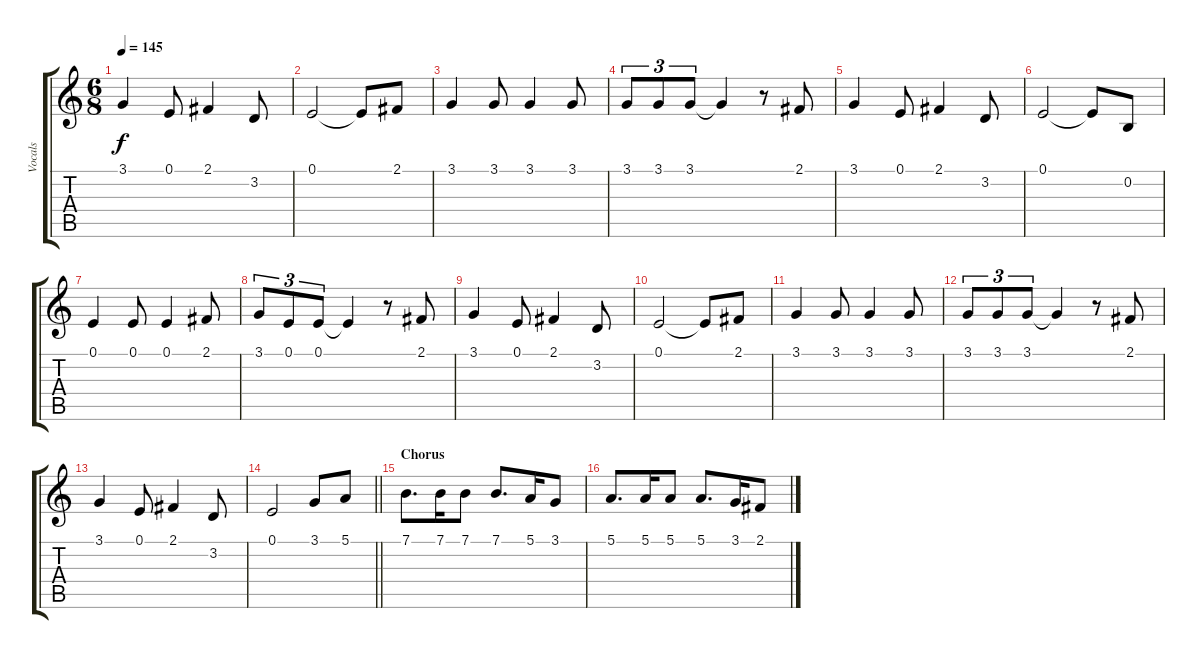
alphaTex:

\track ("Vocals" "Vocals") {instrument harmonica}
\staff {score tabs}
\tuning (E4 B3 G3 D3 A2 E2) {hide}
\ts (6 8)
\tempo 145
\clef g2
\ks c
3.1.4{dy f} 0.1.8 2.1.4 3.2.8 |
0.1.2 0.1{t}.8 2.1.8 |
3.1.4 3.1.8 3.1.4 3.1.8 |
3.1.8{tu (3 2)} 3.1.8{tu (3 2)} 3.1.8{tu (3 2)} 3.1{t}.4 r.8 2.1.8 |
3.1.4 0.1.8 2.1.4 3.2.8 |
0.1.2 0.1{t}.8 0.2.8 |
0.1.4 0.1.8 0.1.4 2.1.8 |
3.1.8{tu (3 2)} 0.1.8{tu (3 2)} 0.1.8{tu (3 2)} 0.1{t}.4 r.8 2.1.8 |
3.1.4 0.1.8 2.1.4 3.2.8 |
0.1.2 0.1{t}.8 2.1.8 |
3.1.4 3.1.8 3.1.4 3.1.8 |
3.1.8{tu (3 2)} 3.1.8{tu (3 2)} 3.1.8{tu (3 2)} 3.1{t}.4 r.8 2.1.8 |
3.1.4 0.1.8 2.1.4 3.2.8 |
\barLineRight lightlight
0.1.2 3.1.8 5.1.8 |
\section ("" "Chorus")
7.1.8{d} 7.1.16 7.1.8 7.1.8{d} 5.1.16 3.1.8 |
5.1.8{d} 5.1.16 5.1.8 5.1.8{d} 3.1.16 2.1.8
